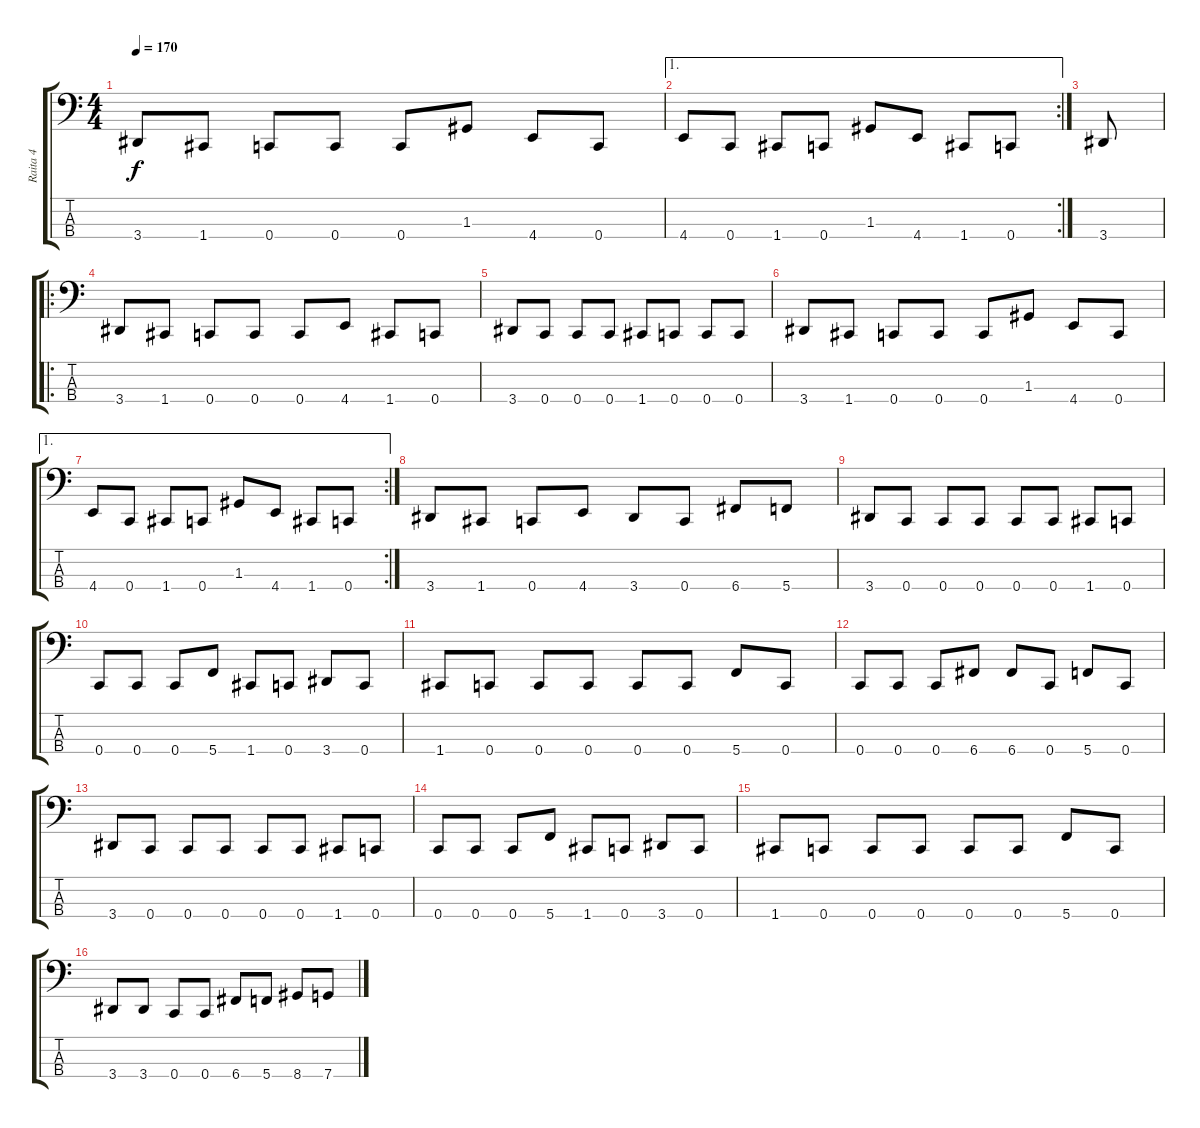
\track ("Raita 4" "Raita 4") {instrument electricbasspick}
\staff {score tabs}
\tuning (F2 C2 G1 C1) {hide}
\ts (4 4)
\tempo 170
\clef f4
\ks c
3.4.8{dy f} 1.4.8 0.4.8 0.4.8 0.4.8 1.3.8 4.4.8 0.4.8 |
\ae 1
\rc 2
4.4.8 0.4.8 1.4.8 0.4.8 1.3.8 4.4.8 1.4.8 0.4.8 |
3.4.8 |
\ro
3.4.8 1.4.8 0.4.8 0.4.8 0.4.8 4.4.8 1.4.8 0.4.8 |
3.4.8 0.4.8 0.4.8 0.4.8 1.4.8 0.4.8 0.4.8 0.4.8 |
3.4.8 1.4.8 0.4.8 0.4.8 0.4.8 1.3.8 4.4.8 0.4.8 |
\ae 1
\rc 2
4.4.8 0.4.8 1.4.8 0.4.8 1.3.8 4.4.8 1.4.8 0.4.8 |
3.4.8 1.4.8 0.4.8 4.4.8 3.4.8 0.4.8 6.4.8 5.4.8 |
3.4.8 0.4.8 0.4.8 0.4.8 0.4.8 0.4.8 1.4.8 0.4.8 |
0.4.8 0.4.8 0.4.8 5.4.8 1.4.8 0.4.8 3.4.8 0.4.8 |
1.4.8 0.4.8 0.4.8 0.4.8 0.4.8 0.4.8 5.4.8 0.4.8 |
0.4.8 0.4.8 0.4.8 6.4.8 6.4.8 0.4.8 5.4.8 0.4.8 |
3.4.8 0.4.8 0.4.8 0.4.8 0.4.8 0.4.8 1.4.8 0.4.8 |
0.4.8 0.4.8 0.4.8 5.4.8 1.4.8 0.4.8 3.4.8 0.4.8 |
1.4.8 0.4.8 0.4.8 0.4.8 0.4.8 0.4.8 5.4.8 0.4.8 |
3.4.8 3.4.8 0.4.8 0.4.8 6.4.8 5.4.8 8.4.8 7.4.8
